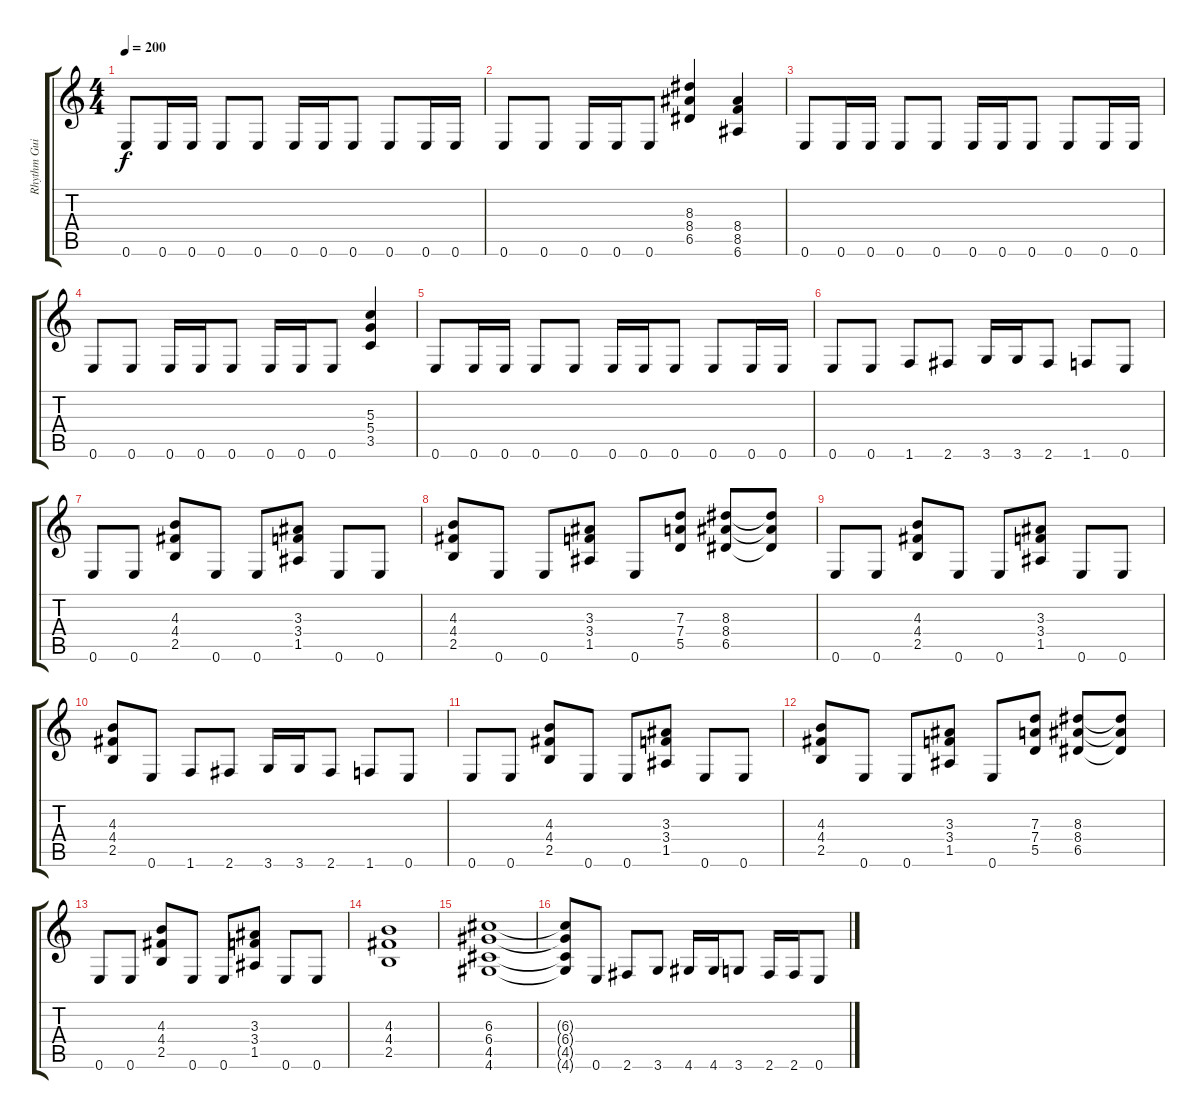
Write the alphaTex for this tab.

\track ("Rhythm Guitar Left" "Rhythm Gui") {instrument distortionguitar}
\staff {score tabs}
\tuning (E4 B3 G3 D3 A2 E2) {hide}
\ts (4 4)
\tempo 200
\clef g2
\ks c
0.6.8{dy f} 0.6.16 0.6.16 0.6.8 0.6.8 0.6.16 0.6.16 0.6.8 0.6.8 0.6.16 0.6.16 |
0.6.8 0.6.8 0.6.16 0.6.16 0.6.8 (8.3 8.4 6.5).4 (8.4 8.5 6.6).4 |
0.6.8 0.6.16 0.6.16 0.6.8 0.6.8 0.6.16 0.6.16 0.6.8 0.6.8 0.6.16 0.6.16 |
0.6.8 0.6.8 0.6.16 0.6.16 0.6.8 0.6.16 0.6.16 0.6.8 (5.3 5.4 3.5).4 |
0.6.8 0.6.16 0.6.16 0.6.8 0.6.8 0.6.16 0.6.16 0.6.8 0.6.8 0.6.16 0.6.16 |
0.6.8 0.6.8 1.6.8 2.6.8 3.6.16 3.6.16 2.6.8 1.6.8 0.6.8 |
0.6.8 0.6.8 (4.3 4.4 2.5).8 0.6.8 0.6.8 (3.3 3.4 1.5).8 0.6.8 0.6.8 |
(4.3 4.4 2.5).8 0.6.8 0.6.8 (3.3 3.4 1.5).8 0.6.8 (7.3 7.4 5.5).8 (8.3 8.4 6.5).8 (8.3{t} 8.4{t} 6.5{t}).8 |
0.6.8 0.6.8 (4.3 4.4 2.5).8 0.6.8 0.6.8 (3.3 3.4 1.5).8 0.6.8 0.6.8 |
(4.3 4.4 2.5).8 0.6.8 1.6.8 2.6.8 3.6.16 3.6.16 2.6.8 1.6.8 0.6.8 |
0.6.8 0.6.8 (4.3 4.4 2.5).8 0.6.8 0.6.8 (3.3 3.4 1.5).8 0.6.8 0.6.8 |
(4.3 4.4 2.5).8 0.6.8 0.6.8 (3.3 3.4 1.5).8 0.6.8 (7.3 7.4 5.5).8 (8.3 8.4 6.5).8 (8.3{t} 8.4{t} 6.5{t}).8 |
0.6.8 0.6.8 (4.3 4.4 2.5).8 0.6.8 0.6.8 (3.3 3.4 1.5).8 0.6.8 0.6.8 |
(4.3 4.4 2.5).1 |
(6.3 6.4 4.5 4.6).1 |
(6.3{t} 6.4{t} 4.5{t} 4.6{t}).8 0.6.8 2.6.8 3.6.8 4.6.16 4.6.16 3.6.8 2.6.16 2.6.16 0.6.8
